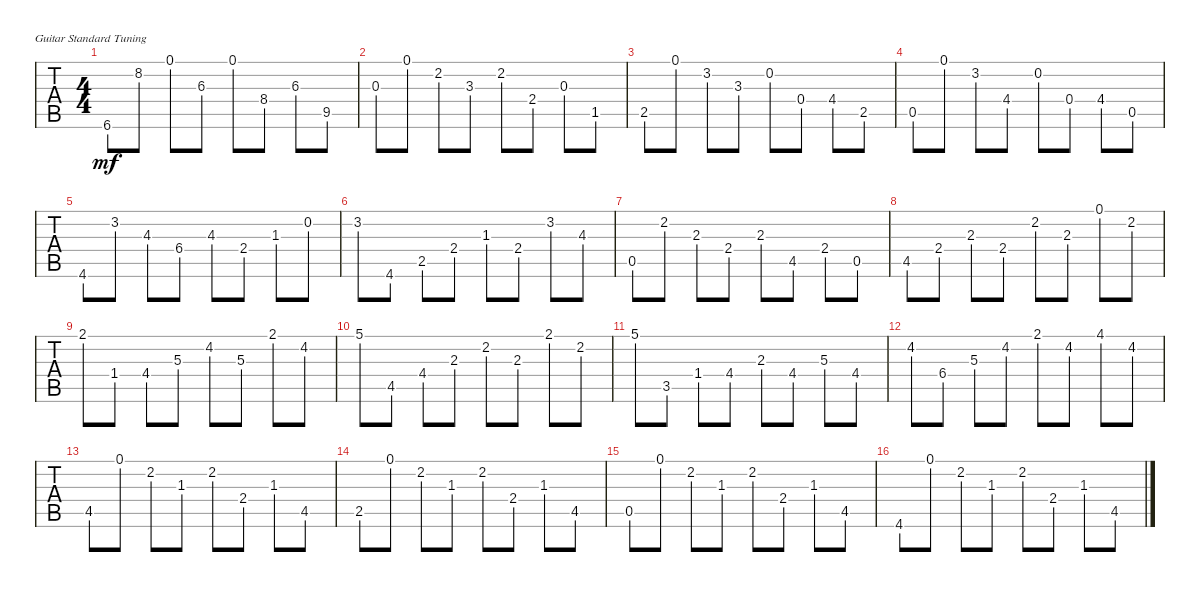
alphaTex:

\bracketExtendMode groupsimilarinstruments
\singleTrackTrackNamePolicy hidden
\multiTrackTrackNamePolicy hidden
\firstSystemTrackNameOrientation horizontal
\otherSystemsTrackNameOrientation horizontal
\track ("Guitar" "N-Gt") {instrument acousticguitarnylon}
\staff {tabs}
\tuning (E4 B3 G3 D3 A2 E2)
\ts (4 4)
\tempo (96 hide)
\clef g2
\ks c
6.6.8{dy mf} 8.2.8 0.1.8 6.3.8 0.1.8 8.4.8 6.3.8 9.5.8 |
0.3.8 0.1.8 2.2.8 3.3.8 2.2.8 2.4.8 0.3.8 1.5.8 |
2.5.8 0.1.8 3.2.8 3.3.8 0.2.8 0.4.8 4.4.8 2.5.8 |
0.5.8 0.1.8 3.2.8 4.4.8 0.2.8 0.4.8 4.4.8 0.5.8 |
4.6.8 3.2.8 4.3.8 6.4.8 4.3.8 2.4.8 1.3.8 0.2.8 |
3.2.8 4.6.8 2.5.8 2.4.8 1.3.8 2.4.8 3.2.8 4.3.8 |
0.5.8 2.2.8 2.3.8 2.4.8 2.3.8 4.5.8 2.4.8 0.5.8 |
4.5.8 2.4.8 2.3.8 2.4.8 2.2.8 2.3.8 0.1.8 2.2.8 |
2.1.8 1.4.8 4.4.8 5.3.8 4.2.8 5.3.8 2.1.8 4.2.8 |
5.1.8 4.5.8 4.4.8 2.3.8 2.2.8 2.3.8 2.1.8 2.2.8 |
5.1.8 3.5.8 1.4.8 4.4.8 2.3.8 4.4.8 5.3.8 4.4.8 |
4.2.8 6.4.8 5.3.8 4.2.8 2.1.8 4.2.8 4.1.8 4.2.8 |
4.5.8 0.1.8 2.2.8 1.3.8 2.2.8 2.4.8 1.3.8 4.5.8 |
2.5.8 0.1.8 2.2.8 1.3.8 2.2.8 2.4.8 1.3.8 4.5.8 |
0.5.8 0.1.8 2.2.8 1.3.8 2.2.8 2.4.8 1.3.8 4.5.8 |
4.6.8 0.1.8 2.2.8 1.3.8 2.2.8 2.4.8 1.3.8 4.5.8
